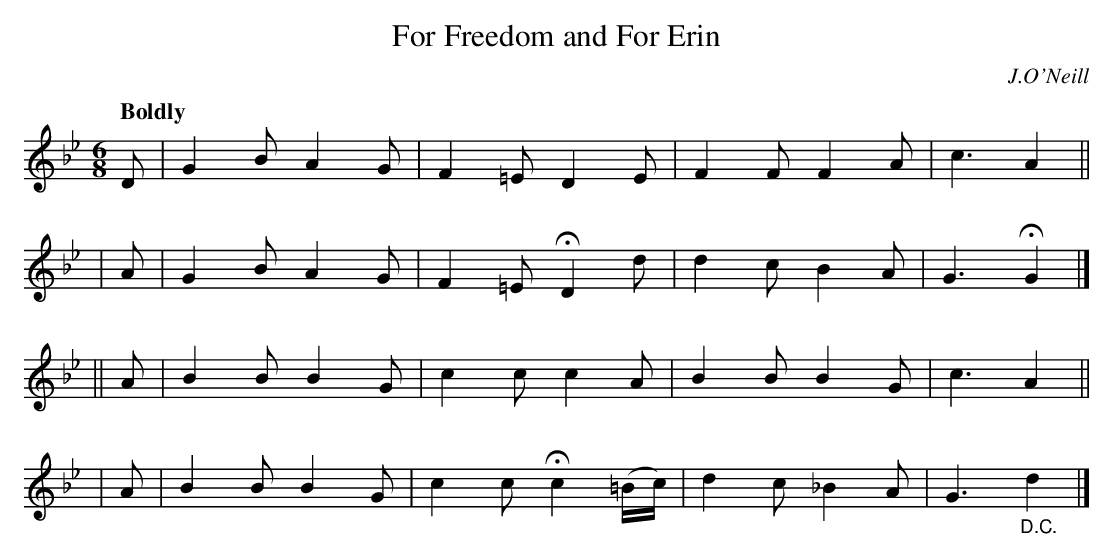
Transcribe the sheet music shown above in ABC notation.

X:1
T: For Freedom and For Erin
O: J.O'Neill
Q: "Boldly"
M: 6/8
L: 1/8
K: Gm
   D | G2B A2G | F2=E D2E | F2F F2A | c3 A2 ||
|  A | G2B A2G | F2=E HD2 d | d2c B2A | G3 HG2 |]
|| A | B2B B2G | c2c c2A | B2B B2G | c3 A2 ||
|  A | B2B B2G | c2c Hc2 (=B/c/) | d2c _B2A | G3 "_D.C."d2 |]
